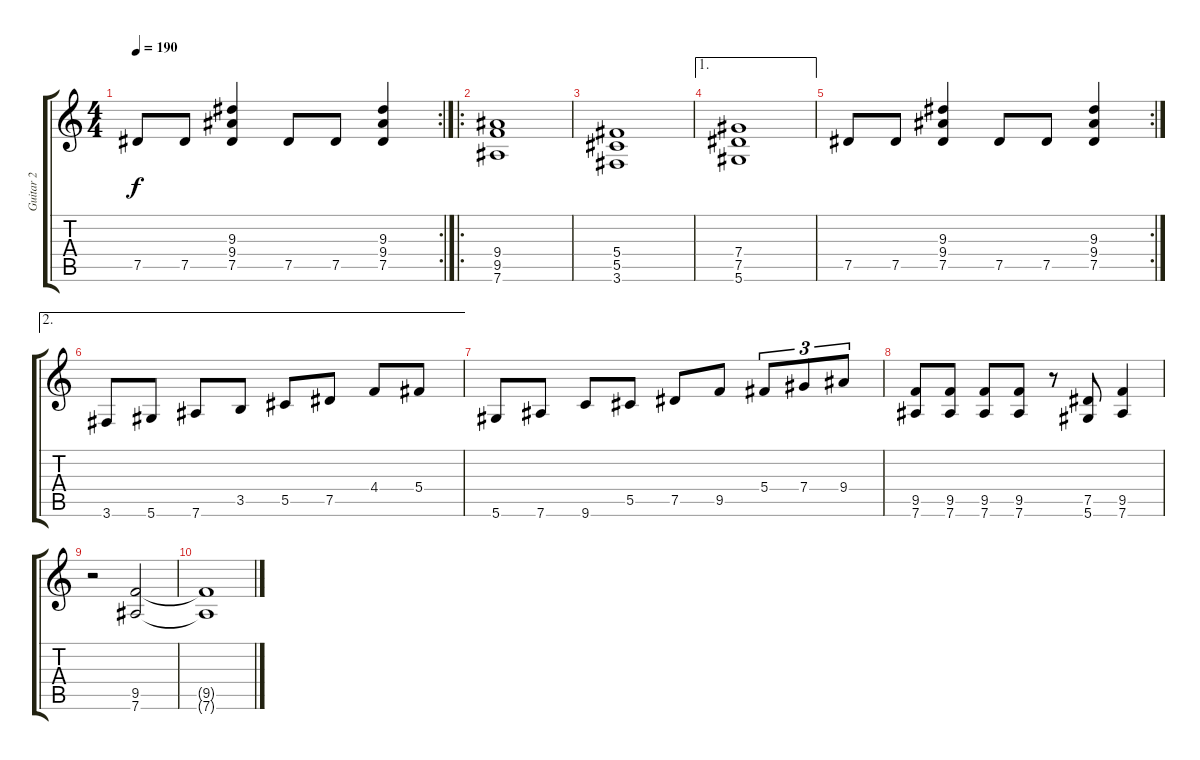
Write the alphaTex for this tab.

\track ("Guitar 2" "Guitar 2") {instrument overdrivenguitar}
\staff {score tabs}
\tuning (Eb4 Bb3 Gb3 Db3 Ab2 Eb2) {hide}
\rc 2
\ts (4 4)
\tempo 190
\clef g2
\ks c
7.5.8{dy f} 7.5.8 (9.3 9.4 7.5).4 7.5.8 7.5.8 (9.3 9.4 7.5).4 |
\ro
(9.4 9.5 7.6).1 |
(5.4 5.5 3.6).1 |
\ae 1
(7.4 7.5 5.6).1 |
\rc 2
7.5.8 7.5.8 (9.3 9.4 7.5).4 7.5.8 7.5.8 (9.3 9.4 7.5).4 |
\ae 2
3.6.8 5.6.8 7.6.8 3.5.8 5.5.8 7.5.8 4.4.8 5.4.8 |
5.6.8 7.6.8 9.6.8 5.5.8 7.5.8 9.5.8 5.4.8{tu (3 2)} 7.4.8{tu (3 2)} 9.4.8{tu (3 2)} |
(9.5 7.6).8 (9.5 7.6).8 (9.5 7.6).8 (9.5 7.6).8 r.8 (7.5 5.6).8 (9.5 7.6).4 |
r.2 (9.5 7.6).2 |
(9.5{t} 7.6{t}).1
